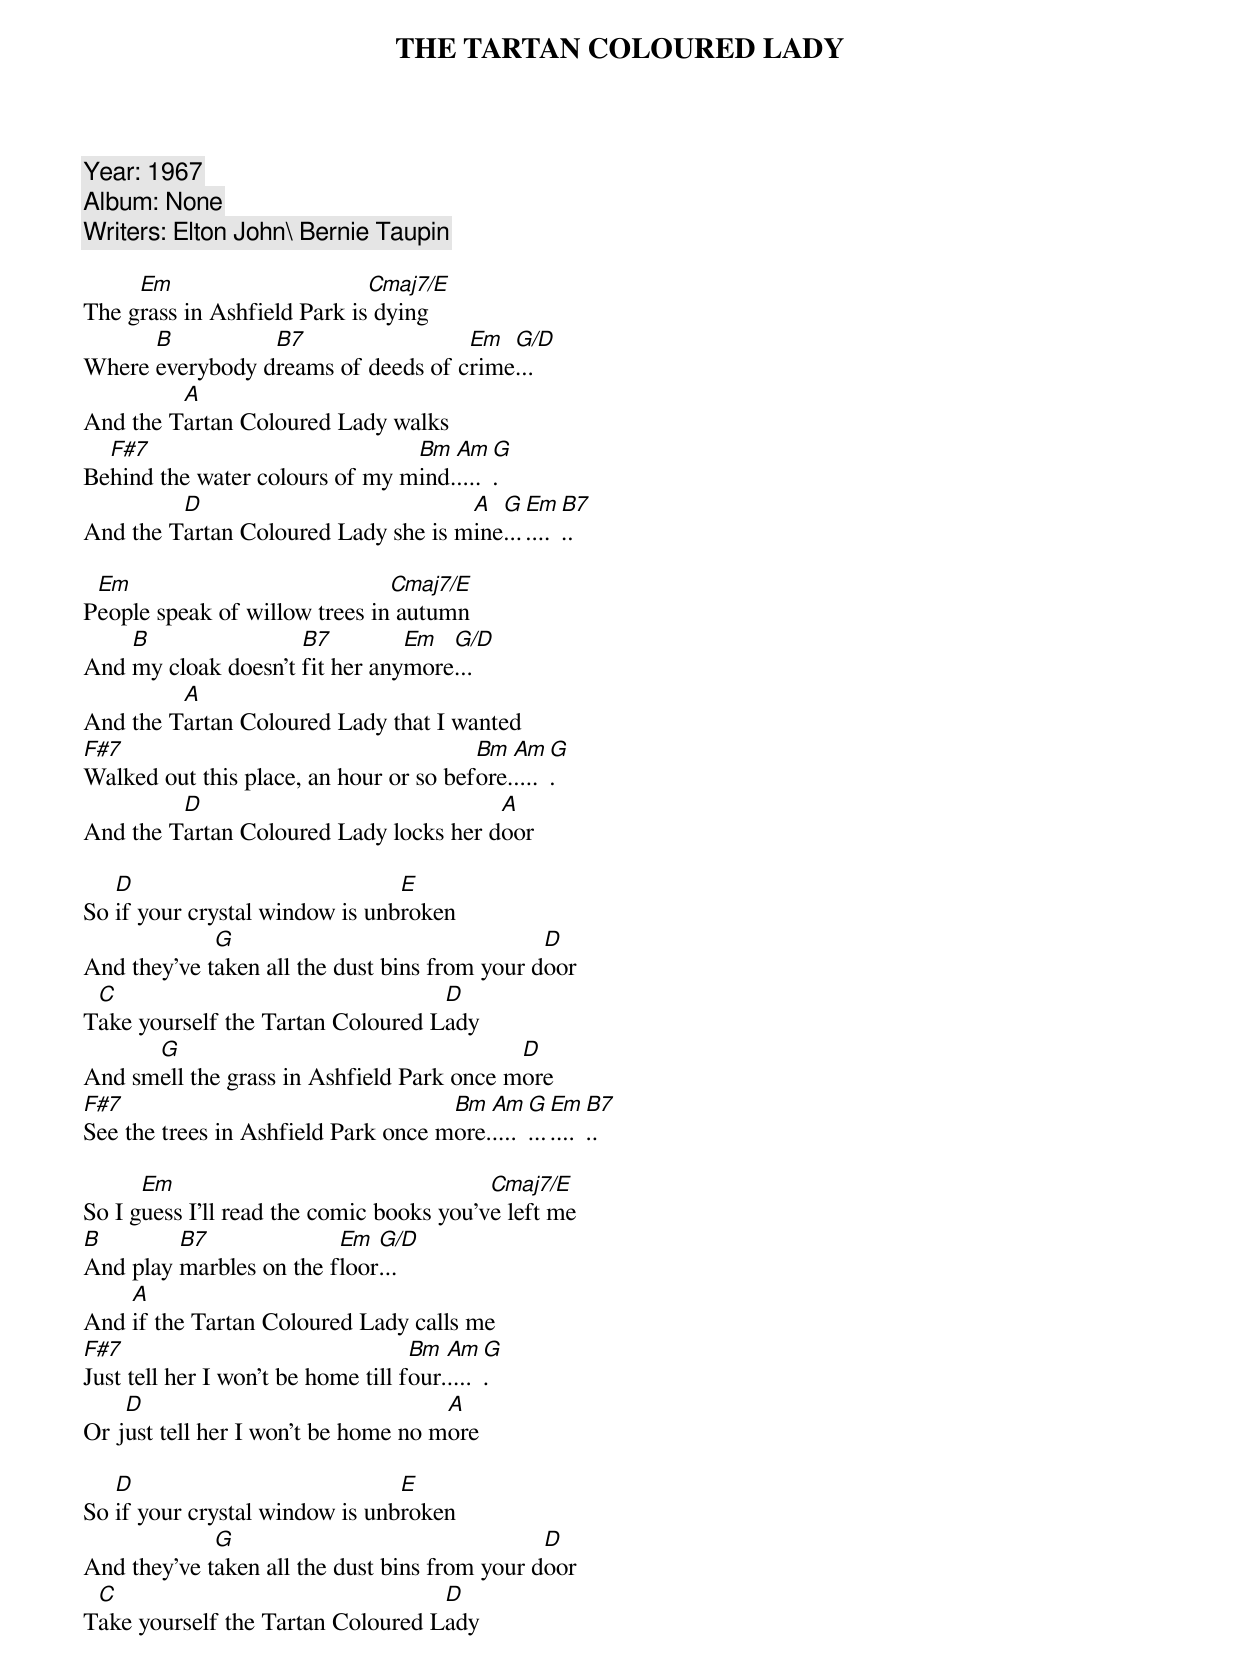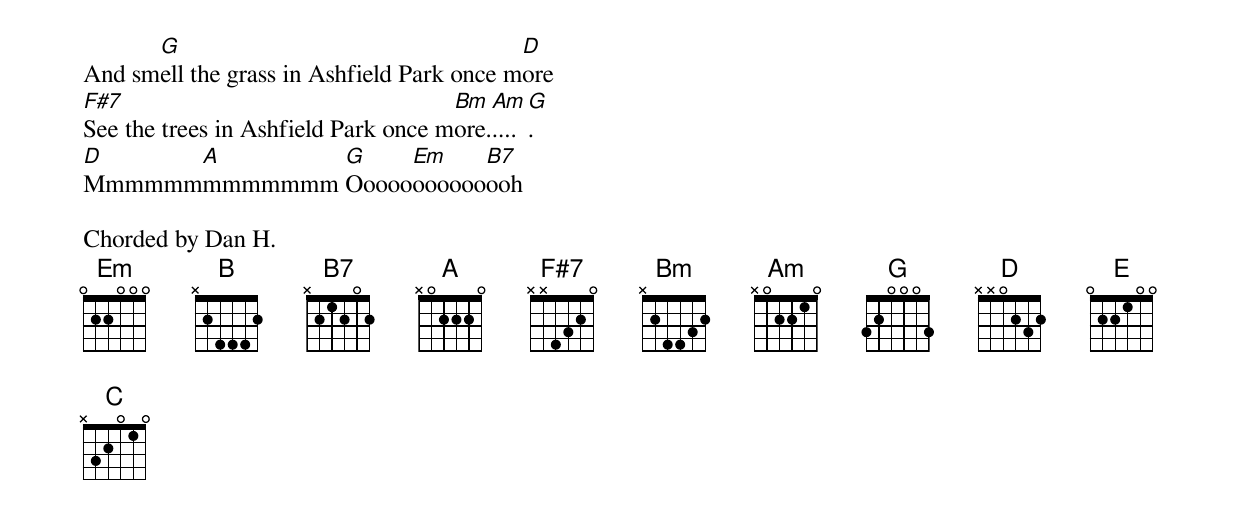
THE TARTAN COLOURED LADY

Year: 1967
Album: None
Writers: Elton John\ Bernie Taupin

     Em                      Cmaj7/E
The grass in Ashfield Park is dying
      B          B7                 Em  G/D
Where everybody dreams of deeds of crime...
         A
And the Tartan Coloured Lady walks
  F#7                           Bm  Am  G
Behind the water colours of my mind......
         D                           A  G  Em  B7
And the Tartan Coloured Lady she is mine.........

 Em                            Cmaj7/E
People speak of willow trees in autumn
    B                B7         Em  G/D
And my cloak doesn't fit her anymore...
         A
And the Tartan Coloured Lady that I wanted
F#7                                     Bm  Am  G
Walked out this place, an hour or so before......
         D                              A
And the Tartan Coloured Lady locks her door

   D                            E
So if your crystal window is unbroken
             G                                 D
And they've taken all the dust bins from your door
 C                                 D
Take yourself the Tartan Coloured Lady
      G                                    D
And smell the grass in Ashfield Park once more
F#7                                  Bm  Am  G  Em  B7
See the trees in Ashfield Park once more..............

      Em                                  Cmaj7/E
So I guess I'll read the comic books you've left me
B        B7              Em  G/D
And play marbles on the floor...
    A
And if the Tartan Coloured Lady calls me
F#7                                 Bm  Am  G
Just tell her I won't be home till four......
    D                                A
Or just tell her I won't be home no more

   D                            E
So if your crystal window is unbroken
             G                                 D
And they've taken all the dust bins from your door
 C                                 D
Take yourself the Tartan Coloured Lady
      G                                    D
And smell the grass in Ashfield Park once more
F#7                                  Bm  Am  G
See the trees in Ashfield Park once more......
D     A       G    Em    B7
Mmmmmmmmmmmmm Oooooooooooooh

Chorded by Dan H.
